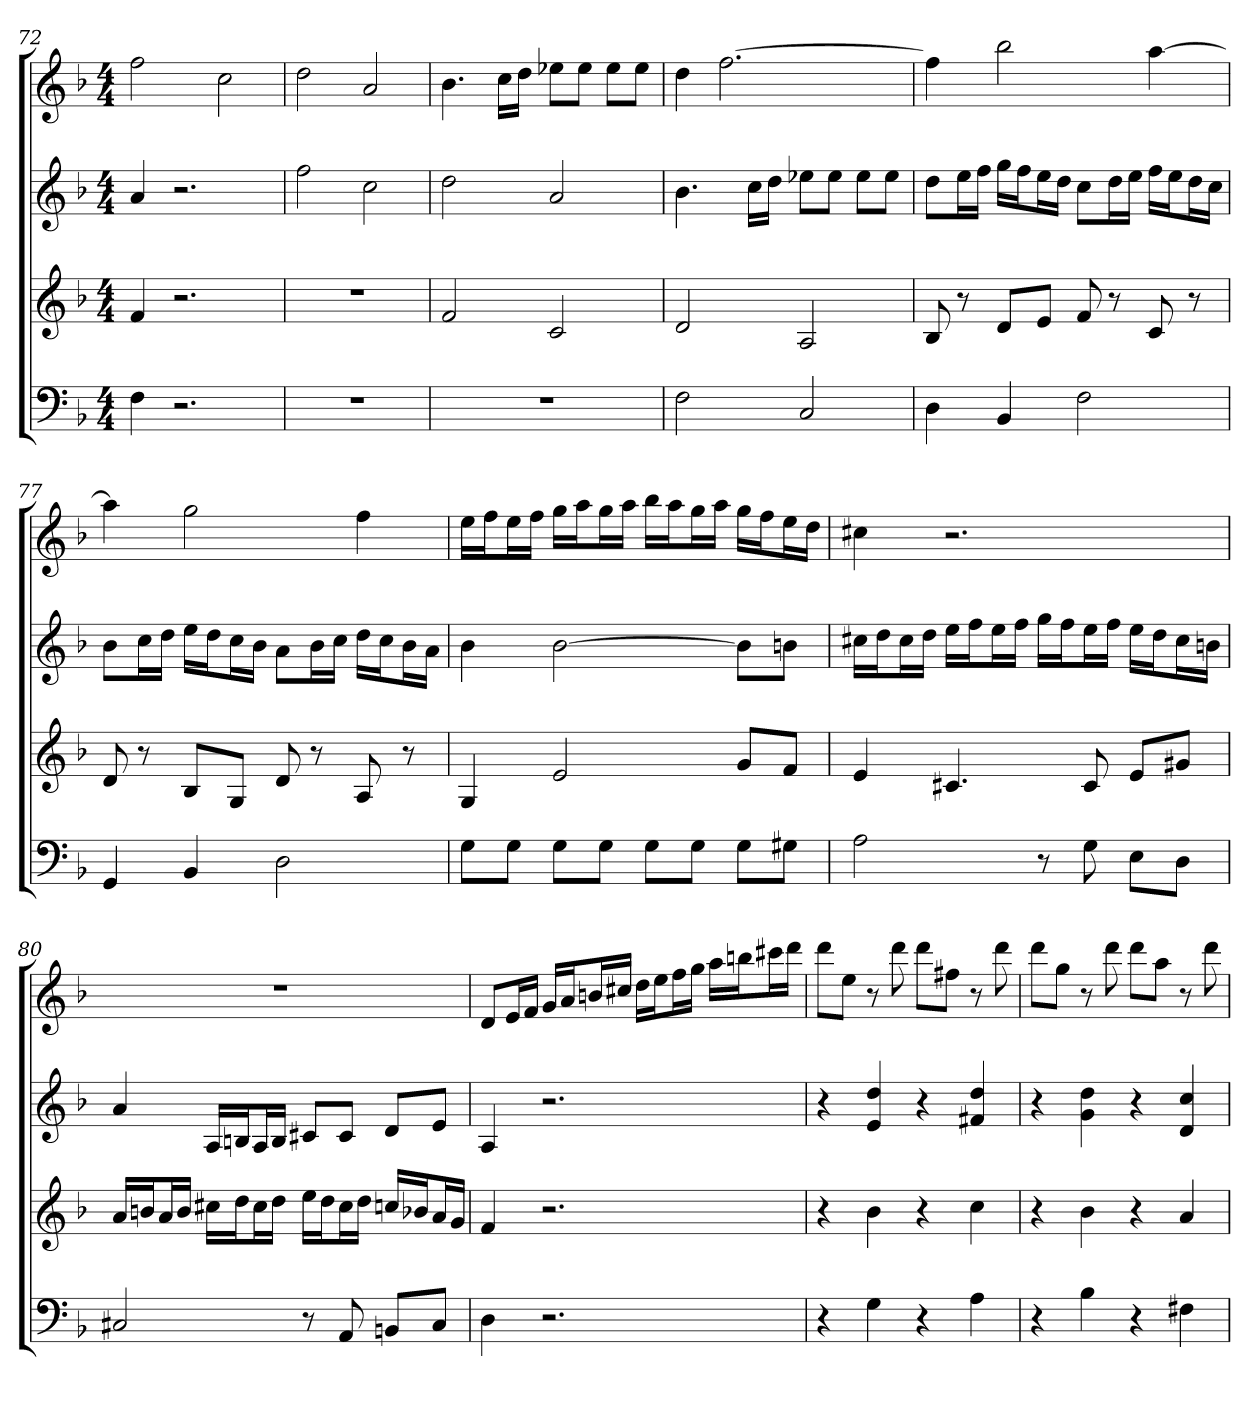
**kern	**kern	**kern	**kern
*part4	*part3	*part2	*part1
*staff4	*staff3	*staff2	*staff1
*k[b-]	*k[b-]	*k[b-]	*k[b-]
*F:	*F:	*F:	*F:
*M4/4	*M4/4	*M4/4	*M4/4
=72	=72	=72	=72
4F	4f	4a	2ff
2.r	2.r	2.r	.
.	.	.	2cc
=73	=73	=73	=73
1r	1r	2ff	2dd
.	.	2cc	2a
=74	=74	=74	=74
1r	2f	2dd	4.b-
.	.	.	16ccLL
.	.	.	16ddJJ
.	2c	2a	8ee-XL
.	.	.	8ee-J
.	.	.	8ee-L
.	.	.	8ee-J
=75	=75	=75	=75
2F	2d	4.b-	4dd
.	.	.	[2.ff
.	.	16ccLL	.
.	.	16ddJJ	.
2C	2A	8ee-XL	.
.	.	8ee-J	.
.	.	8ee-L	.
.	.	8ee-J	.
=76	=76	=76	=76
4D	8B-	8ddL	4ff]
.	8r	16eeL	.
.	.	16ffJJ	.
4BB-	8dL	16ggLL	2bb-
.	.	16ffJ	.
.	8eJ	16eeL	.
.	.	16ddJJ	.
2F	8f	8ccL	.
.	8r	16ddL	.
.	.	16eeJJ	.
.	8c	16ffLL	[4aa
.	.	16eeJ	.
.	8r	16ddL	.
.	.	16ccJJ	.
=77	=77	=77	=77
4GG	8d	8b-L	4aa]
.	8r	16ccL	.
.	.	16ddJJ	.
4BB-	8B-L	16eeLL	2gg
.	.	16ddJ	.
.	8GJ	16ccL	.
.	.	16b-JJ	.
2D	8d	8aL	.
.	8r	16b-L	.
.	.	16ccJJ	.
.	8A	16ddLL	4ff
.	.	16ccJ	.
.	8r	16b-L	.
.	.	16aJJ	.
=78	=78	=78	=78
8GL	4G	4b-	16eeLL
.	.	.	16ffJ
8GJ	.	.	16eeL
.	.	.	16ffJJ
8GL	2e	[2b-	16ggLL
.	.	.	16aaJ
8GJ	.	.	16ggL
.	.	.	16aaJJ
8GL	.	.	16bb-LL
.	.	.	16aaJ
8GJ	.	.	16ggL
.	.	.	16aaJJ
8GL	8gL	8b-L]	16ggLL
.	.	.	16ffJ
8G#XJ	8fJ	8bnJ	16eeL
.	.	.	16ddJJ
=79	=79	=79	=79
2A	4e	16cc#XLL	4cc#X
.	.	16ddJ	.
.	.	16cc#L	.
.	.	16ddJJ	.
.	4.c#X	16eeLL	2.r
.	.	16ffJ	.
.	.	16eeL	.
.	.	16ffJJ	.
8r	.	16ggLL	.
.	.	16ffJ	.
8G	8c#	16eeL	.
.	.	16ffJJ	.
8EL	8eL	16eeLL	.
.	.	16ddJ	.
8DJ	8g#XJ	16cc#L	.
.	.	16bnJJ	.
=80	=80	=80	=80
2C#X	16aLL	4a	1r
.	16bnJ	.	.
.	16aL	.	.
.	16bJJ	.	.
.	16cc#XLL	16ALL	.
.	16ddJ	16BnJ	.
.	16cc#L	16AL	.
.	16ddJJ	16BJJ	.
8r	16eeLL	8c#XL	.
.	16ddJ	.	.
8AA	16cc#L	8c#J	.
.	16ddJJ	.	.
8BBnL	16ccnLL	8dL	.
.	16b-XJ	.	.
8C#J	16aL	8eJ	.
.	16gJJ	.	.
=81	=81	=81	=81
4D	4f	4A	8dL
.	.	.	16eL
.	.	.	16fJJ
2.r	2.r	2.r	16gLL
.	.	.	16aJ
.	.	.	16bnL
.	.	.	16cc#XJJ
.	.	.	16ddLL
.	.	.	16eeJ
.	.	.	16ffL
.	.	.	16ggJJ
.	.	.	16aaLL
.	.	.	16bbnJ
.	.	.	16ccc#XL
.	.	.	16dddJJ
=82	=82	=82	=82
4r	4r	4r	8dddL
.	.	.	8eeJ
4G	4b-	4e 4dd	8r
.	.	.	8ddd
4r	4r	4r	8dddL
.	.	.	8ff#XJ
4A	4cc	4f#X 4dd	8r
.	.	.	8ddd
=83	=83	=83	=83
4r	4r	4r	8dddL
.	.	.	8ggJ
4B-	4b-	4g 4dd	8r
.	.	.	8ddd
4r	4r	4r	8dddL
.	.	.	8aaJ
4F#X	4a	4d 4cc	8r
.	.	.	8ddd
=	=	=	=
*-	*-	*-	*-
